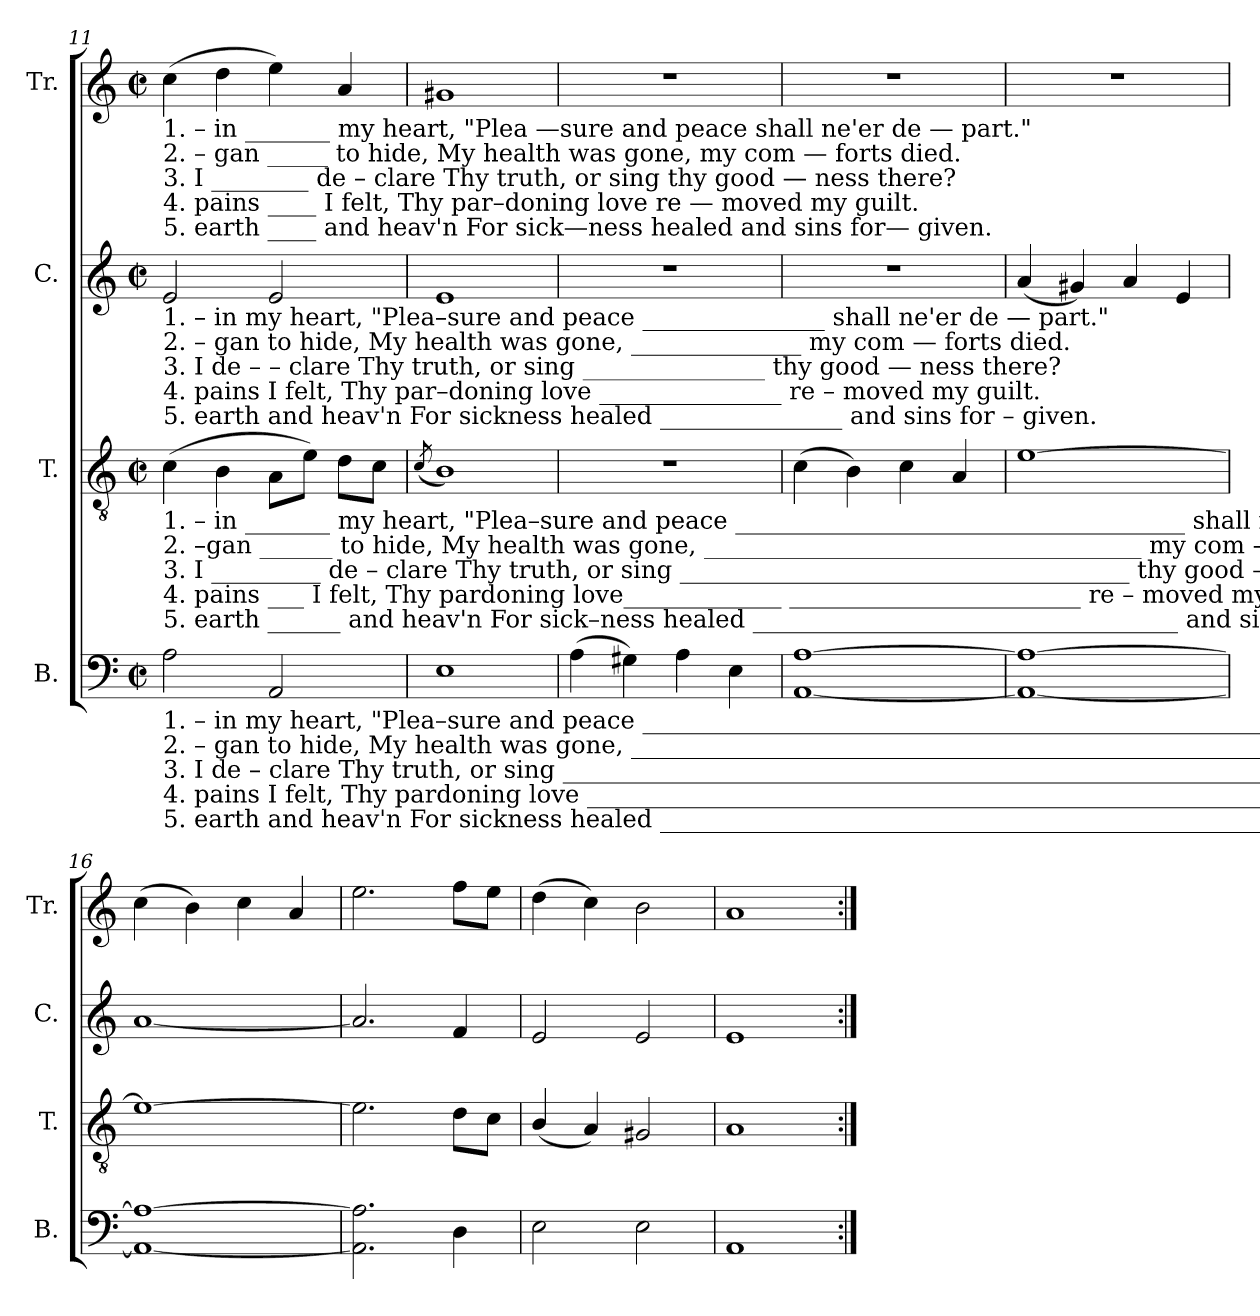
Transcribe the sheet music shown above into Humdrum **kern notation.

**kern	**kern	**kern	**kern
*part4	*part3	*part2	*part1
*staff4	*staff3	*staff2	*staff1
*I"B.	*I"T.	*I"C.	*I"Tr.
*I'B.	*I'T.	*I'C.	*I'Tr.
!!LO:LB:g=z
*clefF4	*clefGv2	*clefG2	*clefG2
*k[]	*k[]	*k[]	*k[]
*M2/2	*M2/2	*M2/2	*M2/2
*met(c|)	*met(c|)	*met(c|)	*met(c|)
=11	=11	=11	=11
!	!	!	!LO:TX:b:t=1. – in _______     my         heart,                                                                                           "Plea —sure  and peace  shall    ne'er     de —  part."
!	!	!	!LO:TX:b:t=2.  – gan _____     to           hide,                                                                                                My  health   was  gone,  my     com — forts  died.
!	!	!	!LO:TX:b:t=3.     I ________      de   –    clare                                                                                                Thy  truth,  or    sing      thy     good — ness  there?
!	!	!	!LO:TX:b:t=4.  pains ____       I             felt,                                                                                                 Thy  par–doning   love   re  —  moved   my   guilt.
!	!	!	!LO:TX:b:t=5.  earth ____      and       heav'n                                                                                              For   sick—ness   healed  and   sins   for— given.
!	!	!LO:TX:b:t=1. – in       my                    heart,                                                                "Plea–sure  and  peace _______________    shall     ne'er       de — part."	!
!	!	!LO:TX:b:t=2. – gan     to                      hide,                                                                   My  health  was  gone, ______________     my      com —  forts   died.	!
!	!	!LO:TX:b:t=3.     I         de    –       –      clare                                                                    Thy  truth,  or    sing _______________    thy      good —  ness  there?	!
!	!	!LO:TX:b:t=4.  pains    I                         felt,                                                                     Thy par–doning love _______________    re   –  moved     my     guilt.	!
!	!	!LO:TX:b:t=5.  earth   and                   heav'n                                                                  For  sickness  healed _______________    and      sins        for – given.	!
!	!LO:TX:b:t=1. – in _______     my         heart,                                  "Plea–sure  and  peace _____________________________________    shall     ne'er     de — part."	!	!
!	!LO:TX:b:t=2.  –gan ______     to           hide,                                     My  health  was  gone, ____________________________________     my      com –  forts   died.	!	!
!	!LO:TX:b:t=3.    I _________     de    –     clare                                     Thy  truth,   or    sing _____________________________________      thy     good – ness  there?	!	!
!	!LO:TX:b:t=4.    pains ___       I             felt,                                       Thy pardoning   love_____________ ________________________       re  –  moved  my     guilt.	!	!
!	!LO:TX:b:t=5.   earth ______   and      heav'n                                    For  sick–ness  healed ___________________________________       and     sins      for – given.	!	!
!LO:TX:b:t=1. – in       my                    heart,   "Plea–sure and peace _________________________________________________________    shall     ne'er       de — part."	!	!	!
!LO:TX:b:t=2. – gan      to                     hide,     My  health  was  gone, ________________________________________________________     my      com —  forts   died.	!	!	!
!LO:TX:b:t=3.     I         de          –         clare      Thy  truth,  or   sing __________________________________________________________    thy      good —  ness  there?	!	!	!
!LO:TX:b:t=4.   pains   I                        felt,        Thy pardoning  love __________________________________________________________    re  –   moved    my      guilt.	!	!	!
!LO:TX:b:t=5.  earth    and                 heav'n     For  sickness  healed _________________________________________________________   and      sins        for—given.	!	!	!
2A\	(4c\	2e/	(4cc\
.	4B\	.	4dd\
2AA/	8A\L	2e/	4ee\)
.	8e\J)	.	.
.	8d\L	.	4a/
.	8c\J	.	.
=12	=12	=12	=12
.	(8qc/	.	.
1E	1B)	1e	1g#X
=13	=13	=13	=13
(4A\	1r	1r	1r
4G#X\)	.	.	.
4A\	.	.	.
4E\	.	.	.
=14	=14	=14	=14
[1AA [1A	(4c\	1r	1r
.	4B\)	.	.
.	4c\	.	.
.	4A/	.	.
=15	=15	=15	=15
1AA_ 1A_	[1e	(4a/	1r
.	.	4g#X/)	.
.	.	4a/	.
.	.	4e/	.
=16	=16	=16	=16
1AA_ 1A_	1e_	[1a	(4cc\
.	.	.	4b\)
.	.	.	4cc\
.	.	.	4a/
=17	=17	=17	=17
2.AA\] 2.A\]	2.e\]	2.a/]	2.ee\
4D\	8d\L	4f/	8ff\L
.	8c\J	.	8ee\J
=18	=18	=18	=18
2E\	(4B/	2e/	(4dd\
.	4A/)	.	4cc\)
2E\	2G#X/	2e/	2b\
=19	=19	=19	=19
1AA	1A	1e	1a
=:|!	=:|!	=:|!	=:|!
*-	*-	*-	*-
